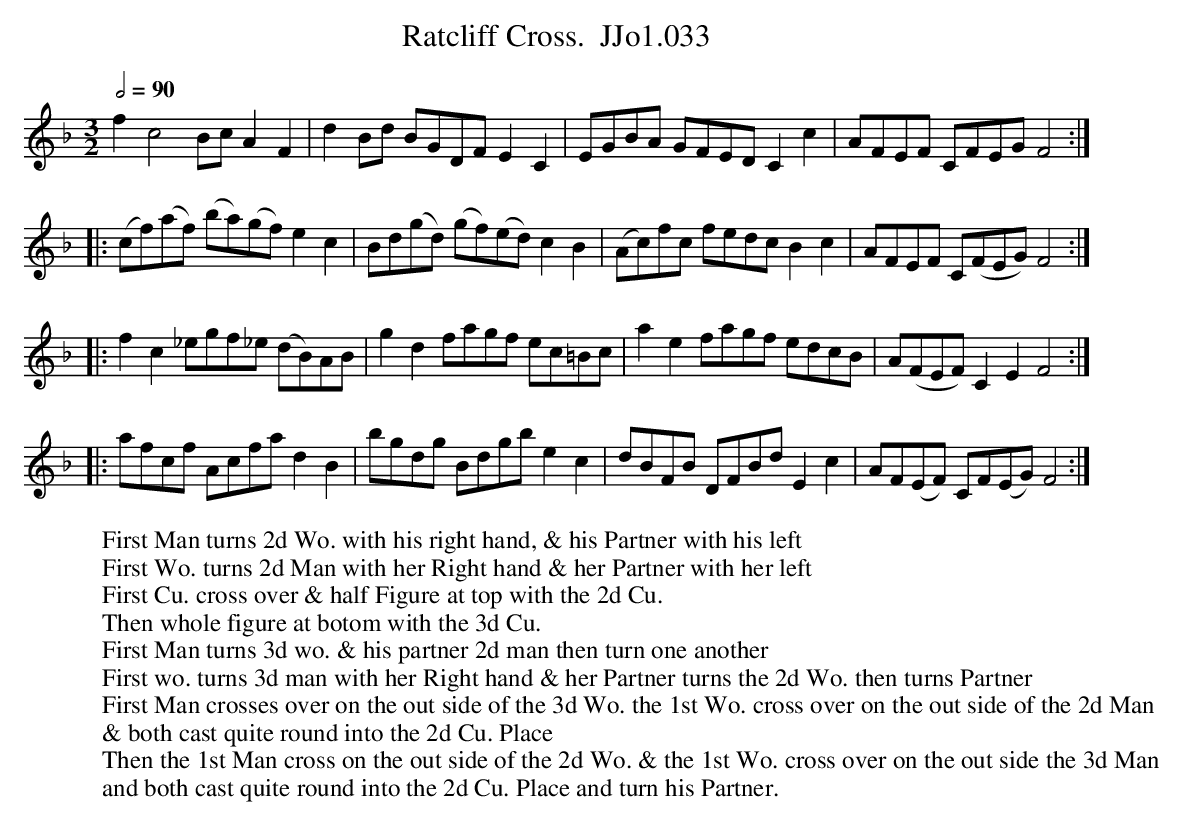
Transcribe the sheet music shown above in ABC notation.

X:1
T:Ratcliff Cross.  JJo1.033
M:3/2
Q:1/2=90
L:1/8
K:F
f2 c4 Bc A2 F2 | d2 Bd BGDF E2 C2 | EGBA GFED C2 c2 | AFEF CFEG F4 :|
|:(cf)(af) (ba)(gf) e2c2 | Bd(gd) (gf)(ed) c2B2 | (Ac)fc fedc B2c2 | AFEF C(FEG) F4 :|
|: f2c2 _egf_e (dB)AB | g2d2 fagf ec=Bc | a2e2 fagf edcB | A(FEF) C2E2 F4 :|
|: afcf Acfa d2B2 | bgdg Bdgb e2c2 | dBFB DFBd E2c2 | AF(EF) CF(EG) F4 :|
W:First Man turns 2d Wo. with his right hand, & his Partner with his left
W:First Wo. turns 2d Man with her Right hand & her Partner with her left
W:First Cu. cross over & half Figure at top with the 2d Cu.
W:Then whole figure at botom with the 3d Cu.
W:First Man turns 3d wo. & his partner 2d man then turn one another
W:First wo. turns 3d man with her Right hand & her Partner turns the 2d Wo. then turns Partner
W:First Man crosses over on the out side of the 3d Wo. the 1st Wo. cross over on the out side of the 2d Man
W:& both cast quite round into the 2d Cu. Place
W:Then the 1st Man cross on the out side of the 2d Wo. & the 1st Wo. cross over on the out side the 3d Man
W:and both cast quite round into the 2d Cu. Place and turn his Partner.
